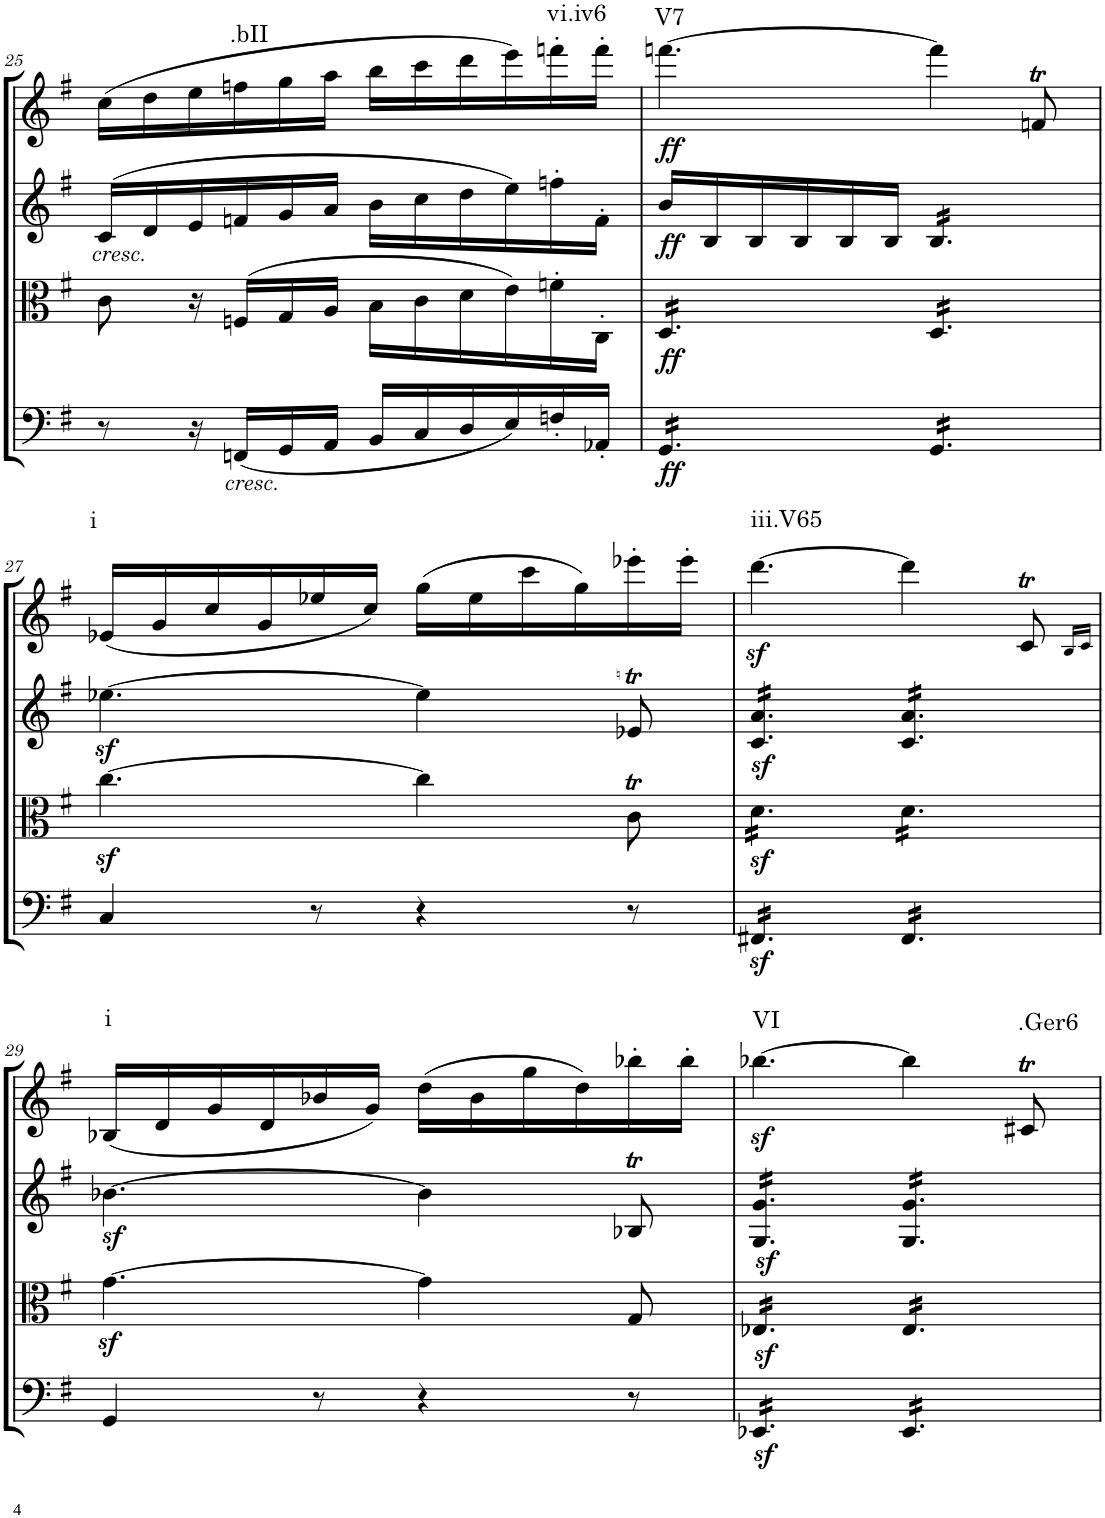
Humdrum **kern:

**kern	**dynam	**kern	**dynam	**kern	**dynam	**kern	**dynam	**harte
*part4	*part4	*part3	*part3	*part2	*part2	*part1	*part1	*part1
*staff4	*staff4	*staff3	*staff3	*staff2	*staff2	*staff1	*staff1	*
*I"Violoncello.	*	*I"Viola	*	*I"Violin II.	*	*I"Violin I.	*	*
*I'Vc	*	*I'Vla	*	*I'Vln	*	*I'Vln	*	*
!!LO:PB:g=z
*clefF4	*	*clefC3	*	*clefG2	*	*clefG2	*	*
*k[f#]	*	*k[f#]	*	*k[f#]	*	*k[f#]	*	*
*M6/8	*	*M6/8	*	*M6/8	*	*M6/8	*	*
=25	=25	=25	=25	=25	=25	=25	=25	=25
!	!	!	!	!LO:TX:b:i:t=cresc.	!	!	!	!
8r	.	8c\	.	(16c/LL	.	(16cc\LL	.	.
.	.	.	.	16d/	.	16dd\	.	.
16r	.	16r	.	16e/	.	16ee\	.	.
!LO:TX:b:i:t=cresc.	!	!	!	!	!	!	!	!LO:H:kt=.bII
(16FFn/LL	.	(16Fn/LL	.	16fn/	.	16ffn\	.	N
16GG/	.	16G/	.	16g/	.	16gg\	.	.
16AA/JJ	.	16A/JJ	.	16a/JJ	.	16aa\JJ	.	.
16BB/LL	.	16B\LL	.	16b\LL	.	16bb\LL	.	.
16C/	.	16c\	.	16cc\	.	16ccc\	.	.
16D/	.	16d\	.	16dd\	.	16ddd\	.	.
16E/)	.	16e\)	.	16ee\)	.	16eee\)	.	.
!	!	!	!	!	!	!	!	!LO:H:kt=vi.iv6
16Fn'/	.	16fn'\	.	16ffn'\	.	16fffn'\	.	N
16AA-X'/JJ	.	16C'\JJ	.	16f'\JJ	.	16fff'\JJ	.	.
=26	=26	=26	=26	=26	=26	=26	=26	=26
!	!LO:DY:b	!	!	!	!	!	!	!
!	!LO:DY:n=1:a	!	!LO:DY:a	!	!LO:DY:a	!	!	!LO:H:kt=V7
*tremolo	*	*	*	*	*	*	*	*
*	*	*tremolo	*	*	*	*	*	*
16GG/LL	ff ff	16D/LL	ff	16b/LL	ff	[4.fffn\	.	N
16GG/	.	16D/	.	16B/	.	.	.	.
16GG/	.	16D/	.	16B/	.	.	.	.
16GG/	.	16D/	.	16B/	.	.	.	.
16GG/	.	16D/	.	16B/	.	.	.	.
16GG/JJ	.	16D/JJ	.	16B/JJ	.	.	.	.
*	*	*	*	*tremolo	*	*	*	*
16GG/LL	.	16D/LL	.	16B/LL	.	4fff\]	.	.
16GG/	.	16D/	.	16B/	.	.	.	.
16GG/	.	16D/	.	16B/	.	.	.	.
16GG/	.	16D/	.	16B/	.	.	.	.
16GG/	.	16D/	.	16B/	.	8fnT/	.	.
16GG/JJ	.	16D/JJ	.	16B/JJ	.	.	.	.
*	*	*	*	*Xtremolo	*	*	*	*
*	*	*Xtremolo	*	*	*	*	*	*
*Xtremolo	*	*	*	*	*	*	*	*
!!LO:LB:g=z
=27	=27	=27	=27	=27	=27	=27	=27	=27
!	!	!	!	!	!	!	!	!LO:H:kt=i
4C/	.	[4.ccz<\	.	[4.ee-Xz<\	.	(16e-X/LL	.	N
.	.	.	.	.	.	16g/	.	.
.	.	.	.	.	.	16cc/	.	.
.	.	.	.	.	.	16g/	.	.
8r	.	.	.	.	.	16ee-X/	.	.
.	.	.	.	.	.	16cc/JJ)	.	.
4r	.	4cc\]	.	4ee-\]	.	(16gg\LL	.	.
.	.	.	.	.	.	16ee-\	.	.
.	.	.	.	.	.	16ccc\	.	.
.	.	.	.	.	.	16gg\)	.	.
8r	.	8cT\	.	8e-XT/	.	16eee-X'\	.	.
.	.	.	.	.	.	16eee-'\JJ	.	.
=28	=28	=28	=28	=28	=28	=28	=28	=28
!	!	!	!	!	!	!	!LO:DY:b	!LO:H:kt=iii.V65
*tremolo	*	*	*	*	*	*	*	*
*	*	*tremolo	*	*	*	*	*	*
*	*	*	*	*tremolo	*	*	*	*
16FF#Xz</LL	.	16dz<\LL	.	16c/z< 16a/z<LL	.	[4.ddd\	sf	N
16FF#Xz</	.	16dz<\	.	16c/z< 16a/z<	.	.	.	.
16FF#Xz</	.	16dz<\	.	16c/z< 16a/z<	.	.	.	.
16FF#Xz</	.	16dz<\	.	16c/z< 16a/z<	.	.	.	.
16FF#Xz</	.	16dz<\	.	16c/z< 16a/z<	.	.	.	.
16FF#Xz</JJ	.	16dz<\JJ	.	16c/z< 16a/z<JJ	.	.	.	.
16FF#/LL	.	16d\LL	.	16c/ 16a/LL	.	4ddd\]	.	.
16FF#/	.	16d\	.	16c/ 16a/	.	.	.	.
16FF#/	.	16d\	.	16c/ 16a/	.	.	.	.
16FF#/	.	16d\	.	16c/ 16a/	.	.	.	.
16FF#/	.	16d\	.	16c/ 16a/	.	8cT/	.	.
16FF#/JJ	.	16d\JJ	.	16c/ 16a/JJ	.	.	.	.
*	*	*	*	*Xtremolo	*	*	*	*
*	*	*Xtremolo	*	*	*	*	*	*
*Xtremolo	*	*	*	*	*	*	*	*
.	.	.	.	.	.	16qB/LL	.	.
.	.	.	.	.	.	16qc/JJ	.	.
!!LO:LB:g=z
=29	=29	=29	=29	=29	=29	=29	=29	=29
!	!	!	!	!	!	!	!	!LO:H:kt=i
4GG/	.	[4.gz<\	.	[4.b-Xz<\	.	(16B-X/LL	.	N
.	.	.	.	.	.	16d/	.	.
.	.	.	.	.	.	16g/	.	.
.	.	.	.	.	.	16d/	.	.
8r	.	.	.	.	.	16b-X/	.	.
.	.	.	.	.	.	16g/JJ)	.	.
4r	.	4g\]	.	4b-\]	.	(16dd\LL	.	.
.	.	.	.	.	.	16b-\	.	.
.	.	.	.	.	.	16gg\	.	.
.	.	.	.	.	.	16dd\)	.	.
8r	.	8G/	.	8B-XT/	.	16bb-X'\	.	.
.	.	.	.	.	.	16bb-'\JJ	.	.
=30	=30	=30	=30	=30	=30	=30	=30	=30
!	!	!	!	!	!	!	!LO:DY:b	!LO:H:kt=VI
*tremolo	*	*	*	*	*	*	*	*
*	*	*tremolo	*	*	*	*	*	*
*	*	*	*	*tremolo	*	*	*	*
16EE-Xz</LL	.	16E-Xz</LL	.	16G/z< 16g/z<LL	.	[4.bb-X\	sf	N
16EE-Xz</	.	16E-Xz</	.	16G/z< 16g/z<	.	.	.	.
16EE-Xz</	.	16E-Xz</	.	16G/z< 16g/z<	.	.	.	.
16EE-Xz</	.	16E-Xz</	.	16G/z< 16g/z<	.	.	.	.
16EE-Xz</	.	16E-Xz</	.	16G/z< 16g/z<	.	.	.	.
16EE-Xz</JJ	.	16E-Xz</JJ	.	16G/z< 16g/z<JJ	.	.	.	.
16EE-/LL	.	16E-/LL	.	16G/ 16g/LL	.	4bb-\]	.	.
16EE-/	.	16E-/	.	16G/ 16g/	.	.	.	.
16EE-/	.	16E-/	.	16G/ 16g/	.	.	.	.
16EE-/	.	16E-/	.	16G/ 16g/	.	.	.	.
!	!	!	!	!	!	!	!	!LO:H:kt=.Ger6
16EE-/	.	16E-/	.	16G/ 16g/	.	8c#Xt/	.	N
16EE-/JJ	.	16E-/JJ	.	16G/ 16g/JJ	.	.	.	.
*	*	*	*	*Xtremolo	*	*	*	*
*	*	*Xtremolo	*	*	*	*	*	*
*Xtremolo	*	*	*	*	*	*	*	*
=	=	=	=	=	=	=	=	=
*-	*-	*-	*-	*-	*-	*-	*-	*-
